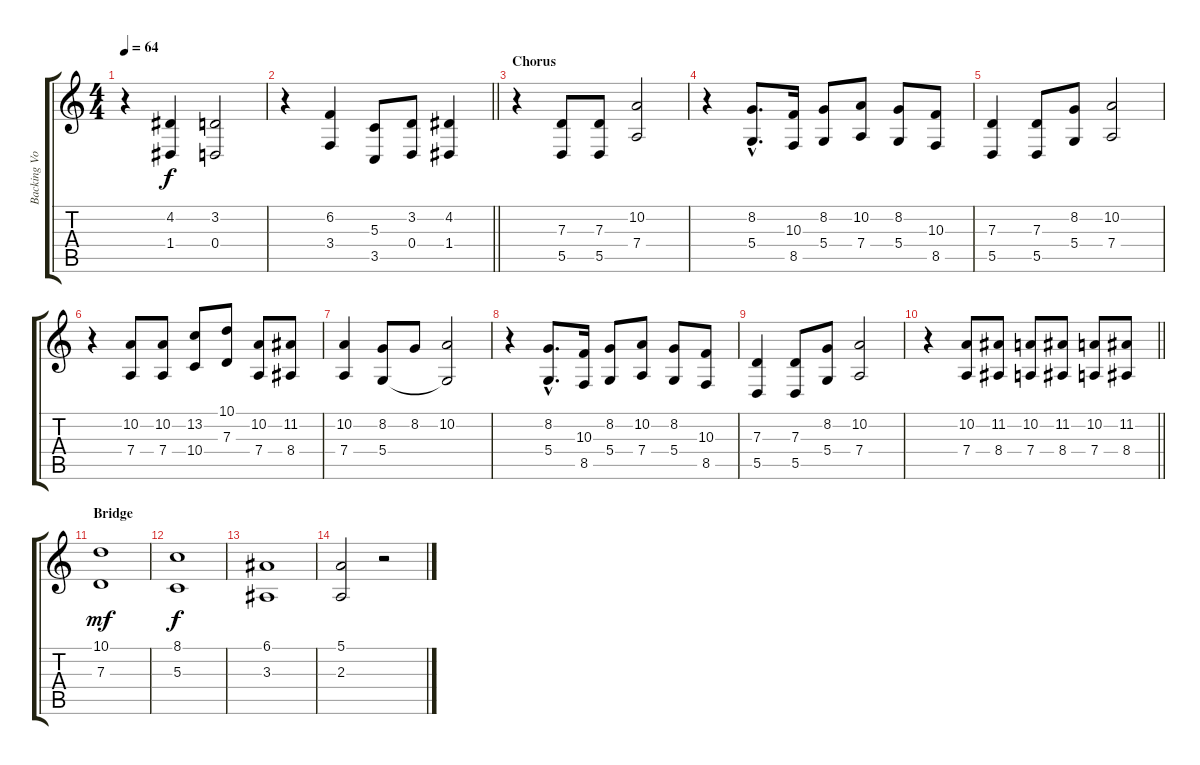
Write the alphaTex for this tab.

\track ("Backing Vocals" "Backing Vo") {instrument choiraahs}
\staff {score tabs}
\tuning (E4 B3 G3 D3 A2 D2) {hide}
\ts (4 4)
\tempo 64
\clef g2
\ks c
r.4{dy f} (4.2 1.4).4 (3.2 0.4).2 |
\barLineRight lightlight
r.4 (6.2 3.4).4 (5.3 3.5).8 (3.2 0.4).8 (4.2 1.4).4 |
\section ("" "Chorus")
r.4 (7.3 5.5).8 (7.3 5.5).8 (10.2 7.4).2 |
r.4 (8.2{hac} 5.4{hac}).8{d} (10.3 8.5).16 (8.2 5.4).8 (10.2 7.4).8 (8.2 5.4).8 (10.3 8.5).8 |
(7.3 5.5).4 (7.3 5.5).8 (8.2 5.4).8 (10.2 7.4).2 |
r.4 (10.2 7.4).8 (10.2 7.4).8 (13.2 10.4).8 (10.1 7.3).8 (10.2 7.4).8 (11.2 8.4).8 |
(10.2 7.4).4 (8.2 5.4).8 8.2.8 (10.2 5.4{t}).2 |
r.4 (8.2{hac} 5.4{hac}).8{d} (10.3 8.5).16 (8.2 5.4).8 (10.2 7.4).8 (8.2 5.4).8 (10.3 8.5).8 |
(7.3 5.5).4 (7.3 5.5).8 (8.2 5.4).8 (10.2 7.4).2 |
\barLineRight lightlight
r.4 (10.2 7.4).8 (11.2 8.4).8 (10.2 7.4).8 (11.2 8.4).8 (10.2 7.4).8 (11.2 8.4).8 |
\section ("" "Bridge")
(10.1 7.3).1{dy mf} |
(8.1 5.3).1{dy f} |
(6.1 3.3).1 |
(5.1 2.3).2 r.2
